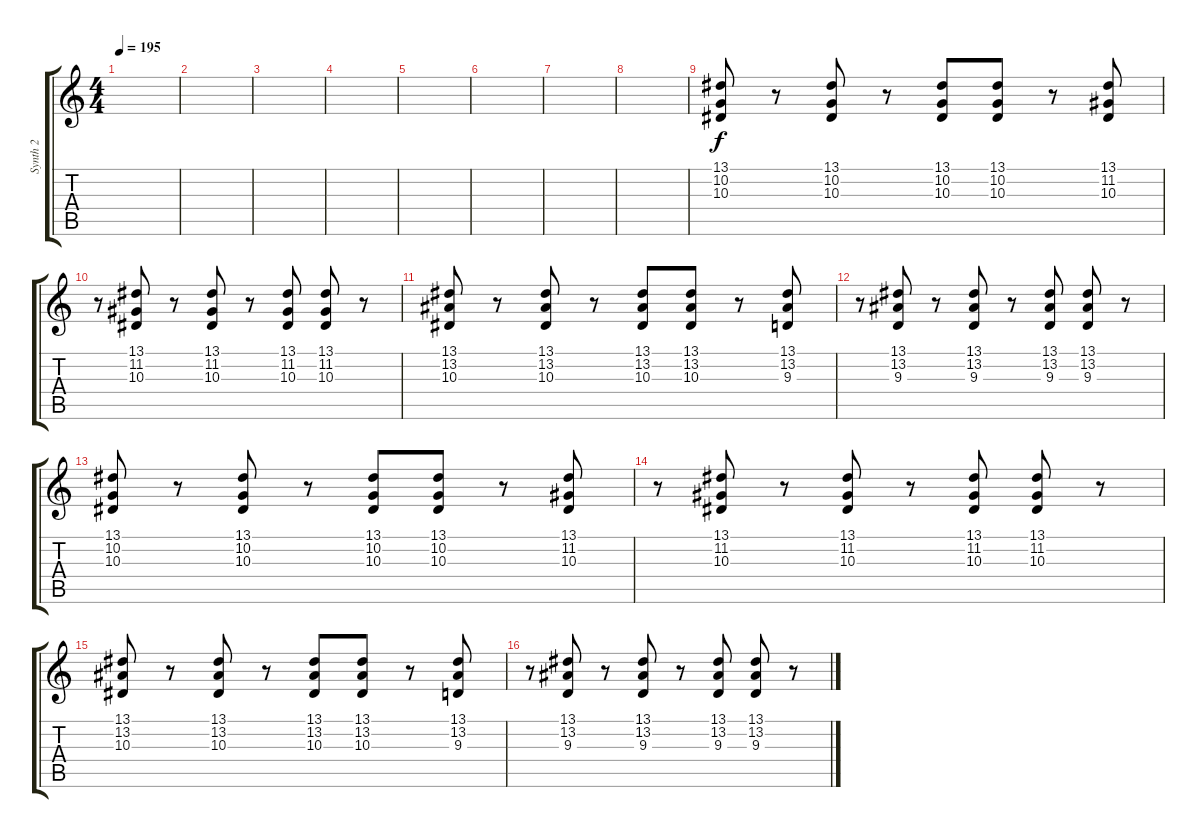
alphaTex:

\track ("Synth 2" "Synth 2") {instrument lead6voice}
\staff {score tabs}
\tuning (D4 A3 F3 C3 G2 C2) {hide}
\ts (4 4)
\tempo 195
\clef g2
\ks c
|
|
|
|
|
|
|
|
(13.1 10.2 10.3).8 r.8 (13.1 10.2 10.3).8 r.8 (13.1 10.2 10.3).8 (13.1 10.2 10.3).8 r.8 (13.1 11.2 10.3).8 |
r.8 (13.1 11.2 10.3).8 r.8 (13.1 11.2 10.3).8 r.8 (13.1 11.2 10.3).8 (13.1 11.2 10.3).8 r.8 |
(13.1 13.2 10.3).8 r.8 (13.1 13.2 10.3).8 r.8 (13.1 13.2 10.3).8 (13.1 13.2 10.3).8 r.8 (13.1 13.2 9.3).8 |
r.8 (13.1 13.2 9.3).8 r.8 (13.1 13.2 9.3).8 r.8 (13.1 13.2 9.3).8 (13.1 13.2 9.3).8 r.8 |
(13.1 10.2 10.3).8 r.8 (13.1 10.2 10.3).8 r.8 (13.1 10.2 10.3).8 (13.1 10.2 10.3).8 r.8 (13.1 11.2 10.3).8 |
r.8 (13.1 11.2 10.3).8 r.8 (13.1 11.2 10.3).8 r.8 (13.1 11.2 10.3).8 (13.1 11.2 10.3).8 r.8 |
(13.1 13.2 10.3).8 r.8 (13.1 13.2 10.3).8 r.8 (13.1 13.2 10.3).8 (13.1 13.2 10.3).8 r.8 (13.1 13.2 9.3).8 |
r.8 (13.1 13.2 9.3).8 r.8 (13.1 13.2 9.3).8 r.8 (13.1 13.2 9.3).8 (13.1 13.2 9.3).8 r.8
